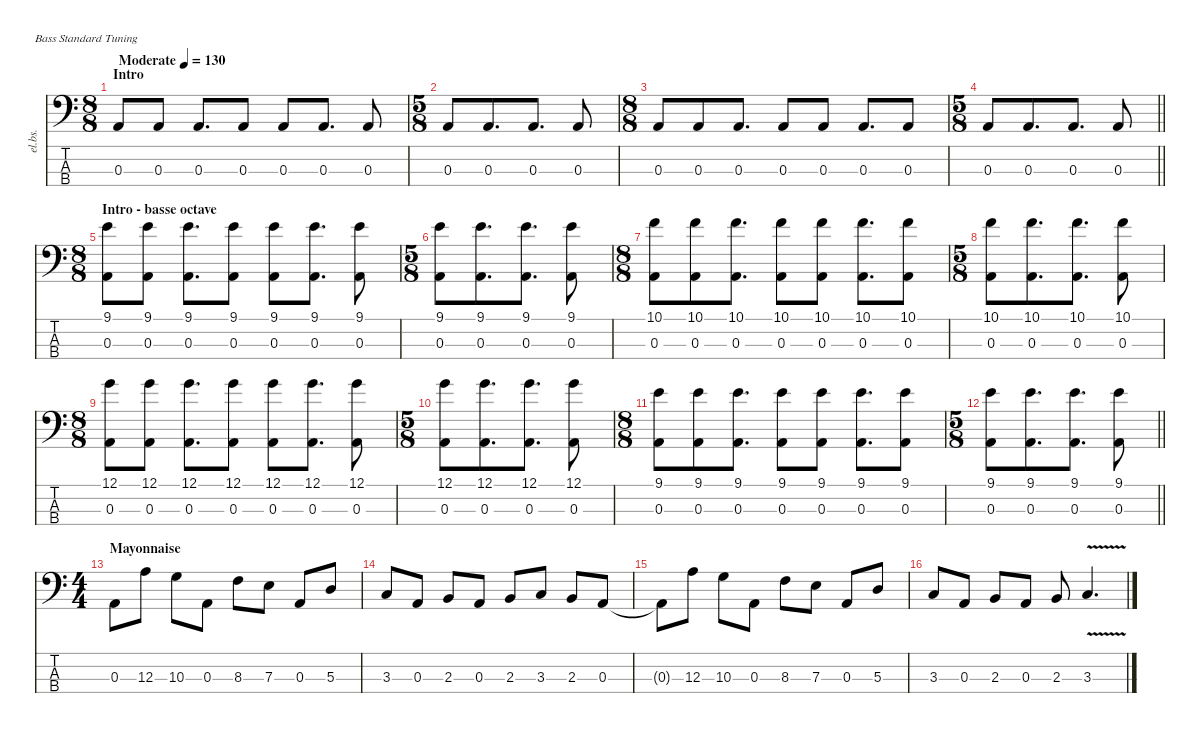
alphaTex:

\defaultSystemsLayout 4
\hideDynamics
\bracketExtendMode nobrackets
\otherSystemsTrackNameOrientation horizontal
\track ("Chipon" "el.bs.") {instrument electricbassfinger}
\staff {score tabs}
\tuning (G2 D2 A1 E1)
\ts (8 8)
\beaming (8 2 2 2 2)
\section ("" "Intro")
\tempo (130 "Moderate")
\clef f4
\ks c
0.3.8{dy f instrument electricbassfinger beam Up} 0.3.8{beam Up} 0.3.8{d beam Up} 0.3.8{beam Up} 0.3.8{beam Up} 0.3.8{d beam Up} 0.3.8{beam Up} |
\ts (5 8)
\beaming (8 3 2)
0.3.8{beam Up} 0.3.8{d beam Up} 0.3.8{d beam Up} 0.3.8{beam Up} |
\ts (8 8)
\beaming (8 3 2 3)
0.3.8{beam Up} 0.3.8{beam Up} 0.3.8{d beam Up} 0.3.8{beam Up} 0.3.8{beam Up} 0.3.8{d beam Up} 0.3.8{beam Up} |
\ts (5 8)
\beaming (8 3 2)
\barLineRight lightlight
0.3.8{beam Up} 0.3.8{d beam Up} 0.3.8{d beam Up} 0.3.8{beam Up} |
\ts (8 8)
\beaming (8 2 2 2 2)
\section ("" "Intro - basse octave")
(9.1 0.3).8{beam Down} (9.1 0.3).8{beam Down} (9.1 0.3).8{d beam Down} (9.1 0.3).8{beam Down} (9.1 0.3).8{beam Down} (9.1 0.3).8{d beam Down} (9.1 0.3).8{beam Down} |
\ts (5 8)
\beaming (8 3 2)
(9.1 0.3).8{beam Down} (9.1 0.3).8{d beam Down} (9.1 0.3).8{d beam Down} (9.1 0.3).8{beam Down} |
\ts (8 8)
\beaming (8 3 2 3)
(10.1 0.3).8{beam Down} (10.1 0.3).8{beam Down} (10.1 0.3).8{d beam Down} (10.1 0.3).8{beam Down} (10.1 0.3).8{beam Down} (10.1 0.3).8{d beam Down} (10.1 0.3).8{beam Down} |
\ts (5 8)
\beaming (8 3 2)
(10.1 0.3).8{beam Down} (10.1 0.3).8{d beam Down} (10.1 0.3).8{d beam Down} (10.1 0.3).8{beam Down} |
\ts (8 8)
\beaming (8 2 2 2 2)
(12.1 0.3).8{beam Down} (12.1 0.3).8{beam Down} (12.1 0.3).8{d beam Down} (12.1 0.3).8{beam Down} (12.1 0.3).8{beam Down} (12.1 0.3).8{d beam Down} (12.1 0.3).8{beam Down} |
\ts (5 8)
\beaming (8 3 2)
(12.1 0.3).8{beam Down} (12.1 0.3).8{d beam Down} (12.1 0.3).8{d beam Down} (12.1 0.3).8{beam Down} |
\ts (8 8)
\beaming (8 3 2 3)
(9.1 0.3).8{beam Down} (9.1 0.3).8{beam Down} (9.1 0.3).8{d beam Down} (9.1 0.3).8{beam Down} (9.1 0.3).8{beam Down} (9.1 0.3).8{d beam Down} (9.1 0.3).8{beam Down} |
\ts (5 8)
\beaming (8 3 2)
\barLineRight lightlight
(9.1 0.3).8{beam Down} (9.1 0.3).8{d beam Down} (9.1 0.3).8{d beam Down} (9.1 0.3).8{beam Down} |
\ts (4 4)
\beaming (8 2 2 2 2)
\section ("" "Mayonnaise")
0.3.8{beam Down} 12.3.8{beam Down} 10.3.8{beam Down} 0.3.8{beam Down} 8.3.8{beam Down} 7.3.8{beam Down} 0.3.8{beam Up} 5.3.8{beam Up} |
3.3.8{beam Up} 0.3.8{beam Up} 2.3.8{beam Up} 0.3.8{beam Up} 2.3.8{beam Up} 3.3.8{beam Up} 2.3.8{beam Up} 0.3.8{beam Up} |
0.3{t}.8{beam Down} 12.3.8{beam Down} 10.3.8{beam Down} 0.3.8{beam Down} 8.3.8{beam Down} 7.3.8{beam Down} 0.3.8{beam Up} 5.3.8{beam Up} |
3.3.8{beam Up} 0.3.8{beam Up} 2.3.8{beam Up} 0.3.8{beam Up} 2.3.8{beam Up} 3.3{v}.4{d beam Up}
